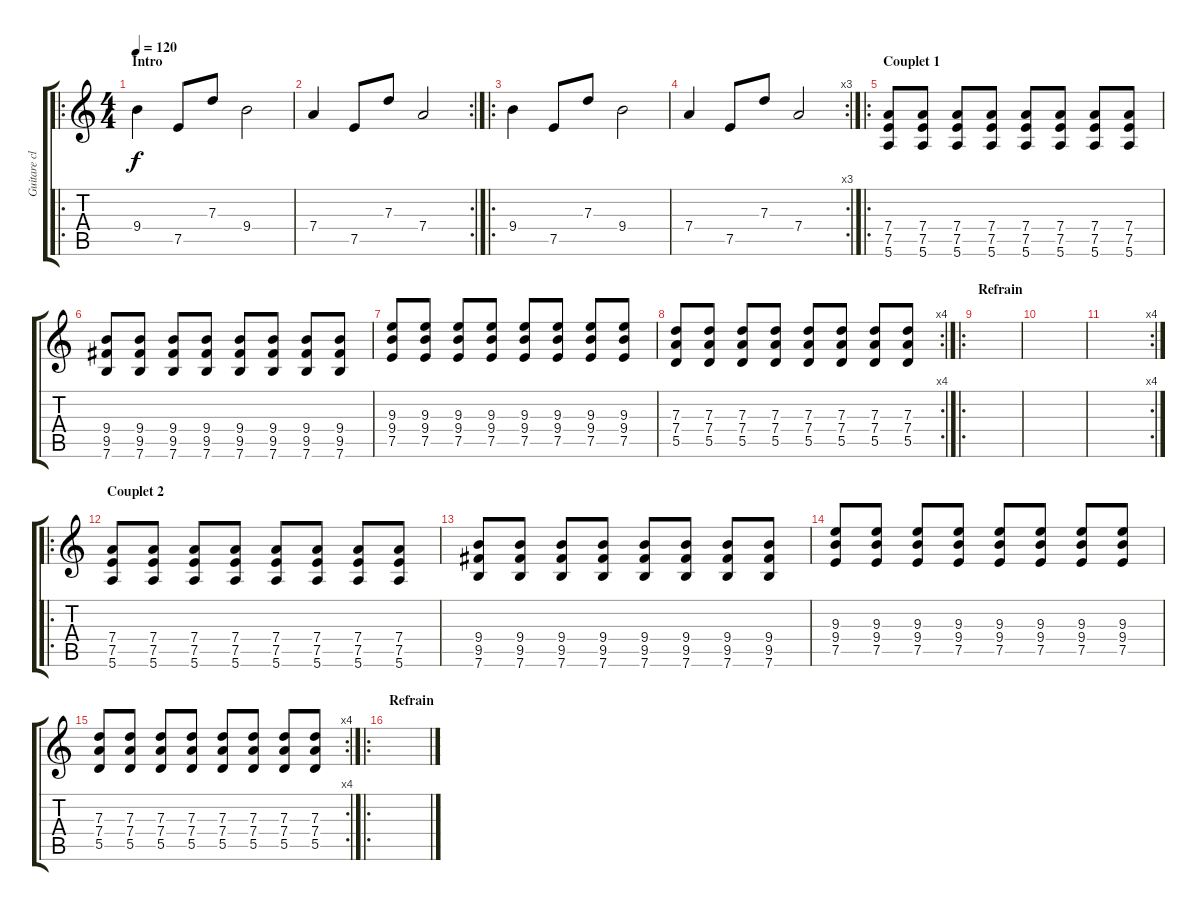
\track ("Guitare claire 1" "Guitare cl") {instrument electricguitarclean}
\staff {score tabs}
\tuning (E4 B3 G3 D3 A2 E2) {hide}
\ro
\ts (4 4)
\section ("" "Intro")
\tempo 120
\clef g2
\ks c
9.4.4{dy f instrument electricguitarclean} 7.5.8 7.3.8 9.4.2 |
\rc 2
7.4.4 7.5.8 7.3.8 7.4.2 |
\ro
9.4.4 7.5.8 7.3.8 9.4.2 |
\rc 3
7.4.4 7.5.8 7.3.8 7.4.2 |
\ro
\section ("" "Couplet 1")
(7.4 7.5 5.6).8 (7.4 7.5 5.6).8 (7.4 7.5 5.6).8 (7.4 7.5 5.6).8 (7.4 7.5 5.6).8 (7.4 7.5 5.6).8 (7.4 7.5 5.6).8 (7.4 7.5 5.6).8 |
(9.4 9.5 7.6).8 (9.4 9.5 7.6).8 (9.4 9.5 7.6).8 (9.4 9.5 7.6).8 (9.4 9.5 7.6).8 (9.4 9.5 7.6).8 (9.4 9.5 7.6).8 (9.4 9.5 7.6).8 |
(9.3 9.4 7.5).8 (9.3 9.4 7.5).8 (9.3 9.4 7.5).8 (9.3 9.4 7.5).8 (9.3 9.4 7.5).8 (9.3 9.4 7.5).8 (9.3 9.4 7.5).8 (9.3 9.4 7.5).8 |
\rc 4
(7.3 7.4 5.5).8 (7.3 7.4 5.5).8 (7.3 7.4 5.5).8 (7.3 7.4 5.5).8 (7.3 7.4 5.5).8 (7.3 7.4 5.5).8 (7.3 7.4 5.5).8 (7.3 7.4 5.5).8 |
\ro
\section ("" "Refrain")
|
|
\rc 4
|
\ro
\section ("" "Couplet 2")
(7.4 7.5 5.6).8 (7.4 7.5 5.6).8 (7.4 7.5 5.6).8 (7.4 7.5 5.6).8 (7.4 7.5 5.6).8 (7.4 7.5 5.6).8 (7.4 7.5 5.6).8 (7.4 7.5 5.6).8 |
(9.4 9.5 7.6).8 (9.4 9.5 7.6).8 (9.4 9.5 7.6).8 (9.4 9.5 7.6).8 (9.4 9.5 7.6).8 (9.4 9.5 7.6).8 (9.4 9.5 7.6).8 (9.4 9.5 7.6).8 |
(9.3 9.4 7.5).8 (9.3 9.4 7.5).8 (9.3 9.4 7.5).8 (9.3 9.4 7.5).8 (9.3 9.4 7.5).8 (9.3 9.4 7.5).8 (9.3 9.4 7.5).8 (9.3 9.4 7.5).8 |
\rc 4
(7.3 7.4 5.5).8 (7.3 7.4 5.5).8 (7.3 7.4 5.5).8 (7.3 7.4 5.5).8 (7.3 7.4 5.5).8 (7.3 7.4 5.5).8 (7.3 7.4 5.5).8 (7.3 7.4 5.5).8 |
\ro
\section ("" "Refrain")
